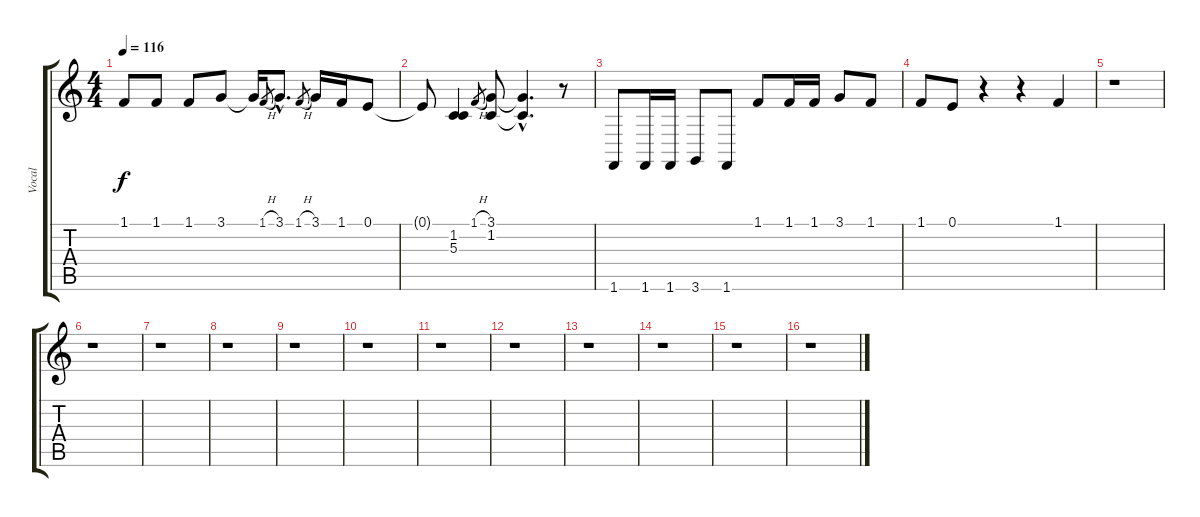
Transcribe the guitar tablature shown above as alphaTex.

\track ("Vocal" "Vocal") {instrument trumpet}
\staff {score tabs}
\tuning (E4 B3 G3 D3 A2 E2) {hide}
\ts (4 4)
\tempo 116
\clef g2
\ks c
1.1.8{dy f} 1.1.8 1.1.8 3.1.8 3.1{t}.16 1.1{h}.8{gr} 3.1{hac}.8{d} 1.1{h}.8{gr} 3.1.16 1.1.16 0.1.8 |
0.1{t}.8 (1.2 5.3).4 1.1{h}.8{gr} (3.1 1.2).8 (3.1{hac t} 1.2{hac t}).4{d} r.8 |
1.6.8 1.6.16 1.6.16 3.6.8 1.6.8 1.1.8 1.1.16 1.1.16 3.1.8 1.1.8 |
1.1.8 0.1.8 r.4 r.4 1.1.4 |
r.1 |
r.1 |
r.1 |
r.1 |
r.1 |
r.1 |
r.1 |
r.1 |
r.1 |
r.1 |
r.1 |
r.1
